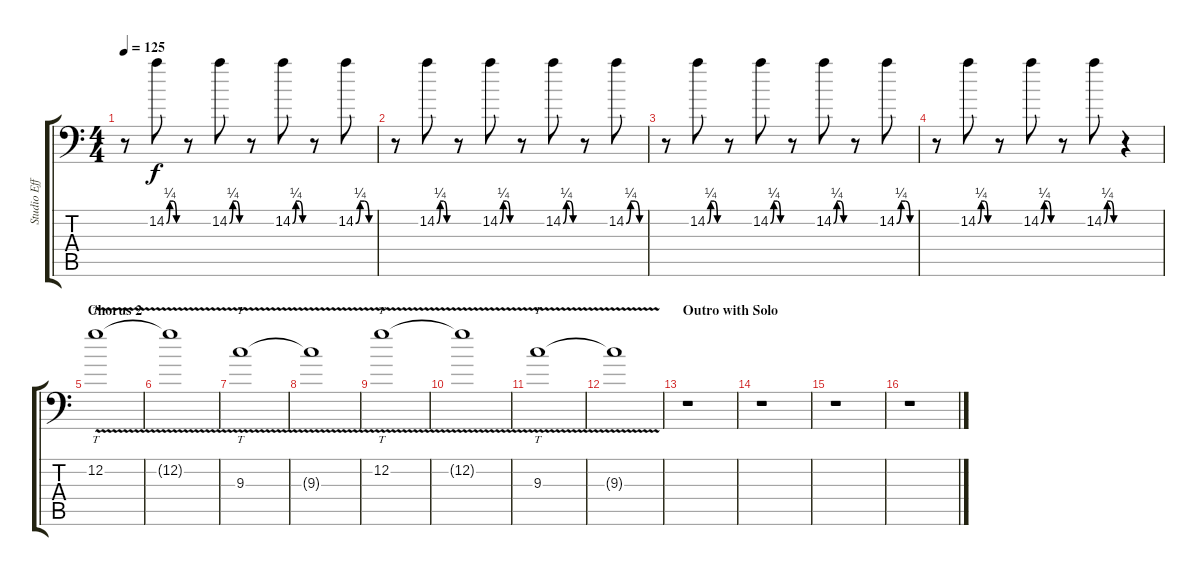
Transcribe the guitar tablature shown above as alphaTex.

\track ("Studio Effects - Samples 2" "Studio Eff") {instrument overdrivenguitar}
\staff {score tabs}
\tuning (C4 G3 Eb3 Bb2 F2 Bb1) {hide}
\ts (4 4)
\tempo 125
\clef f4
\ks c
r.8{dy f} 14.2{be (custom 0 0 15 1 30 1 45 0 60 0)}.8 r.8 14.2{be (custom 0 0 15 1 30 1 45 0 60 0)}.8 r.8 14.2{be (custom 0 0 15 1 30 1 45 0 60 0)}.8 r.8 14.2{be (custom 0 0 15 1 30 1 45 0 60 0)}.8 |
r.8 14.2{be (custom 0 0 15 1 30 1 45 0 60 0)}.8 r.8 14.2{be (custom 0 0 15 1 30 1 45 0 60 0)}.8 r.8 14.2{be (custom 0 0 15 1 30 1 45 0 60 0)}.8 r.8 14.2{be (custom 0 0 15 1 30 1 45 0 60 0)}.8 |
r.8 14.2{be (custom 0 0 15 1 30 1 45 0 60 0)}.8 r.8 14.2{be (custom 0 0 15 1 30 1 45 0 60 0)}.8 r.8 14.2{be (custom 0 0 15 1 30 1 45 0 60 0)}.8 r.8 14.2{be (custom 0 0 15 1 30 1 45 0 60 0)}.8 |
r.8 14.2{be (custom 0 0 15 1 30 1 45 0 60 0)}.8 r.8 14.2{be (custom 0 0 15 1 30 1 45 0 60 0)}.8 r.8 14.2{be (custom 0 0 15 1 30 1 45 0 60 0)}.8 r.4 |
\section ("" "Chorus 2")
12.2{v}.1{tt volume 16 instrument electricguitarjazz} |
12.2{t}.1 |
9.3{v}.1{tt} |
9.3{t}.1 |
12.2{v}.1{tt} |
12.2{t}.1 |
9.3{v}.1{tt} |
9.3{t}.1 |
\section ("" "Outro with Solo")
r.1 |
r.1 |
r.1 |
r.1
